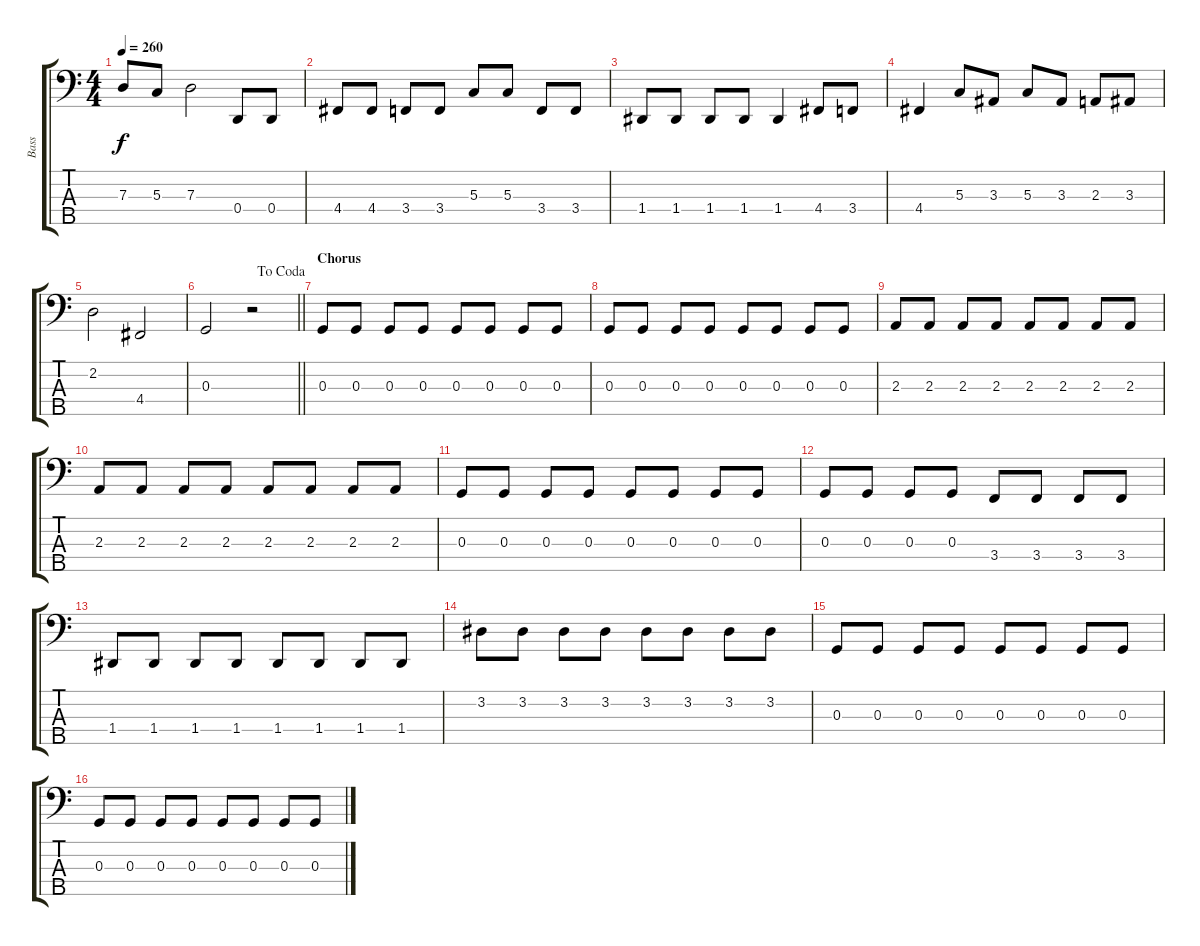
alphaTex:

\track ("Bass" "Bass") {instrument electricbassfinger}
\staff {score tabs}
\tuning (F2 C2 G1 D1 A0) {hide}
\ts (4 4)
\tempo 260
\clef f4
\ks c
7.3.8{dy f} 5.3.8 7.3.2 0.4.8 0.4.8 |
4.4.8 4.4.8 3.4.8 3.4.8 5.3.8 5.3.8 3.4.8 3.4.8 |
1.4.8 1.4.8 1.4.8 1.4.8 1.4.4 4.4.8 3.4.8 |
4.4.4 5.3.8 3.3.8 5.3.8 3.3.8 2.3.8 3.3.8 |
2.2.2 4.4.2 |
\jump dacoda
\barLineRight lightlight
0.3.2 r.2 |
\section ("" "Chorus")
0.3.8 0.3.8 0.3.8 0.3.8 0.3.8 0.3.8 0.3.8 0.3.8 |
0.3.8 0.3.8 0.3.8 0.3.8 0.3.8 0.3.8 0.3.8 0.3.8 |
2.3.8 2.3.8 2.3.8 2.3.8 2.3.8 2.3.8 2.3.8 2.3.8 |
2.3.8 2.3.8 2.3.8 2.3.8 2.3.8 2.3.8 2.3.8 2.3.8 |
0.3.8 0.3.8 0.3.8 0.3.8 0.3.8 0.3.8 0.3.8 0.3.8 |
0.3.8 0.3.8 0.3.8 0.3.8 3.4.8 3.4.8 3.4.8 3.4.8 |
1.4.8 1.4.8 1.4.8 1.4.8 1.4.8 1.4.8 1.4.8 1.4.8 |
3.2.8 3.2.8 3.2.8 3.2.8 3.2.8 3.2.8 3.2.8 3.2.8 |
0.3.8 0.3.8 0.3.8 0.3.8 0.3.8 0.3.8 0.3.8 0.3.8 |
0.3.8 0.3.8 0.3.8 0.3.8 0.3.8 0.3.8 0.3.8 0.3.8
